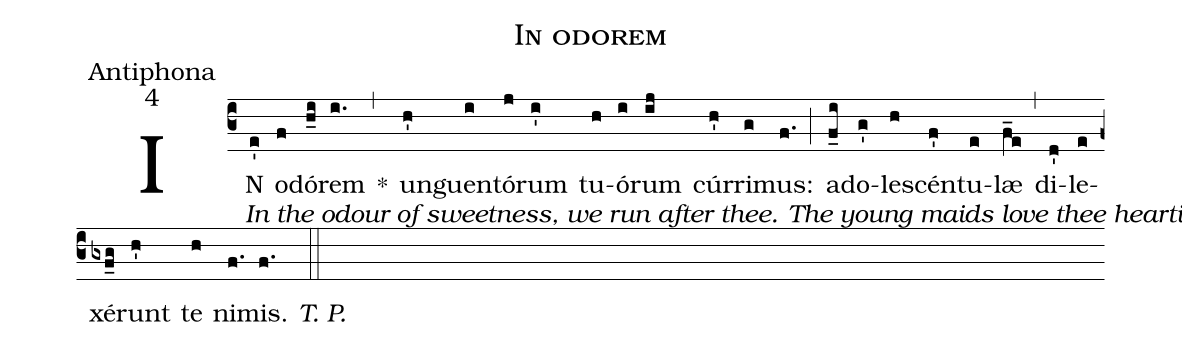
name:In odorem;
office-part:Antiphona;
mode:4;
%%
(c3) IN[In the odour of sweetness, we run after thee. The young maids love thee heartily.](e') o(f)dó(h_i)rem(i.) *(,) un(h')guen(i)tó(j)rum(i') tu(h)ó(i)rum(ij) cúr(h')ri(g)mus:(f.) (;) a(f_i)do(g')le(h)scén(f')tu(e)læ(f_e) (,) di(d')le(e)xé(gxf_g)runt(h') te(h) ni(f.)mis.(f.) <i>T. P.</i>(::)
